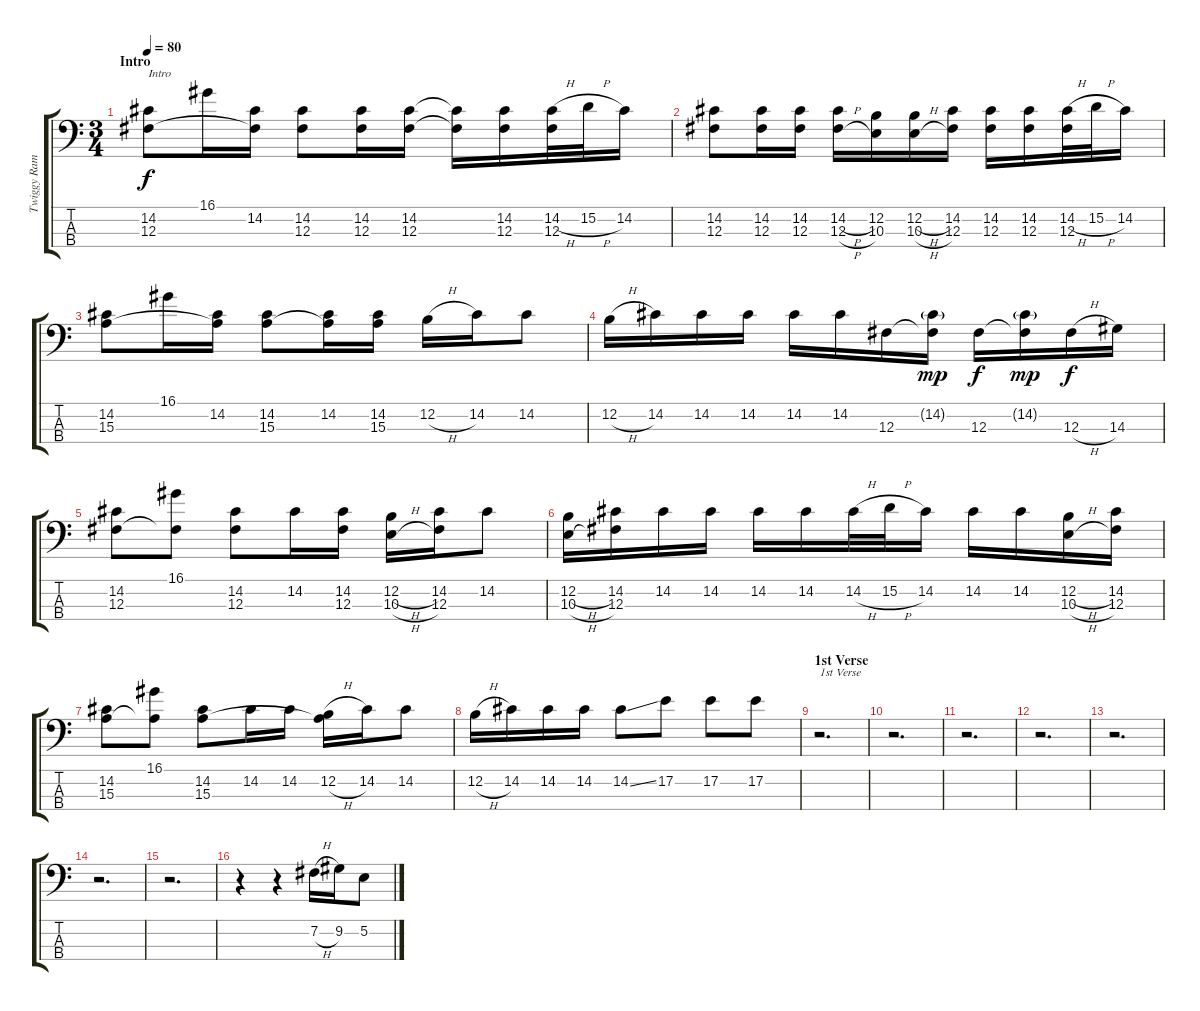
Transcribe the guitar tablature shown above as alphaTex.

\track ("Twiggy Ramirez" "Twiggy Ram") {instrument electricbassfinger}
\staff {score tabs}
\tuning (E2 B1 Gb1 Db1) {hide}
\ts (3 4)
\section ("" "Intro")
\tempo 80
\clef f4
\ks c
(14.2 12.3).8{txt "Intro" dy f instrument electricbassfinger} 16.1.16 (14.2 12.3{t}).16 (14.2 12.3).8 (14.2 12.3).16 (14.2 12.3).16 (14.2{t} 12.3{t}).16 (14.2 12.3).16 (14.2{h} 12.3).32 15.2{h}.32 14.2.16 |
(14.2 12.3).8 (14.2 12.3).16 (14.2 12.3).16 (14.2{h} 12.3{h}).16 (12.2 10.3).16 (12.2{h} 10.3{h}).16 (14.2 12.3).16 (14.2 12.3).16 (14.2 12.3).16 (14.2{h} 12.3).32 15.2{h}.32 14.2.16 |
(14.2 15.3).8 16.1.16 (14.2 15.3{t}).16 (14.2 15.3).8 (14.2 15.3{t}).16 (14.2 15.3).16 12.2{h}.16 14.2.16 14.2.8 |
12.2{h}.16 14.2.16 14.2.16 14.2.16 14.2.16 14.2.16 12.3.16 (14.2{g} 12.3{t}).16{dy mp} 12.3.16{dy f} (14.2{g} 12.3{t}).16{dy mp} 12.3{h}.16{dy f} 14.3.16 |
(14.2 12.3).8 (16.1 12.3{t}).8 (14.2 12.3).8 14.2.16 (14.2 12.3).16 (12.2{h} 10.3{h}).16 (14.2 12.3).16 14.2.8 |
(12.2{h} 10.3{h}).16 (14.2 12.3).16 14.2.16 14.2.16 14.2.16 14.2.16 14.2{h}.32 15.2{h}.32 14.2.16 14.2.16 14.2.16 (12.2{h} 10.3{h}).16 (14.2 12.3).16 |
(14.2 15.3).8 (16.1 15.3{t}).8 (14.2 15.3).8 14.2.16 14.2.16 (12.2{h} 15.3{t}).16 14.2.16 14.2.8 |
12.2{h}.16 14.2.16 14.2.16 14.2.16 14.2{ss}.8 17.2.8 17.2.8 17.2.8 |
\section ("" "1st Verse")
r.2{d txt "1st Verse"} |
r.2{d} |
r.2{d} |
r.2{d} |
r.2{d} |
r.2{d} |
r.2{d} |
r.4 r.4 7.2{h}.16 9.2.16 5.2.8
